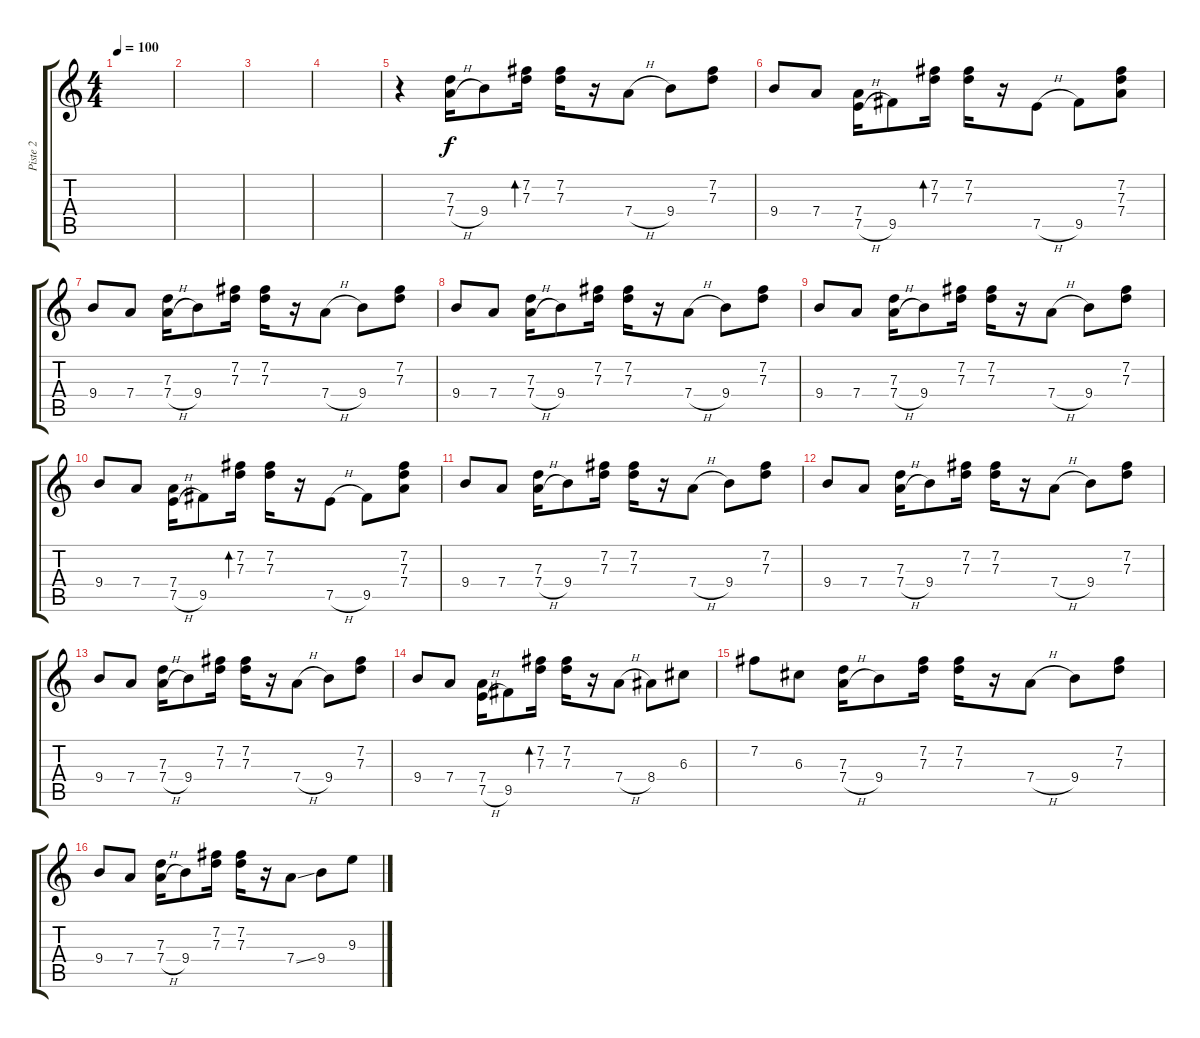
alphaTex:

\track ("Piste 2" "Piste 2") {instrument electricguitarclean}
\staff {score tabs}
\tuning (E4 B3 G3 D3 A2 E2) {hide}
\ts (4 4)
\tempo 100
\clef g2
\ks c
|
|
|
|
r.4 (7.3 7.4{h}).16 9.4.8 (7.2 7.3).16{bd 480} (7.2 7.3).16 r.16 7.4{h}.8 9.4.8 (7.2 7.3).8 |
9.4.8 7.4.8 (7.4 7.5{h}).16 9.5.8 (7.2 7.3).16{bd 480} (7.2 7.3).16 r.16 7.5{h}.8 9.5.8 (7.2 7.3 7.4).8 |
9.4.8 7.4.8 (7.3 7.4{h}).16 9.4.8 (7.2 7.3).16 (7.2 7.3).16 r.16 7.4{h}.8 9.4.8 (7.2 7.3).8 |
9.4.8 7.4.8 (7.3 7.4{h}).16 9.4.8 (7.2 7.3).16 (7.2 7.3).16 r.16 7.4{h}.8 9.4.8 (7.2 7.3).8 |
9.4.8 7.4.8 (7.3 7.4{h}).16 9.4.8 (7.2 7.3).16 (7.2 7.3).16 r.16 7.4{h}.8 9.4.8 (7.2 7.3).8 |
9.4.8 7.4.8 (7.4 7.5{h}).16 9.5.8 (7.2 7.3).16{bd 480} (7.2 7.3).16 r.16 7.5{h}.8 9.5.8 (7.2 7.3 7.4).8 |
9.4.8 7.4.8 (7.3 7.4{h}).16 9.4.8 (7.2 7.3).16 (7.2 7.3).16 r.16 7.4{h}.8 9.4.8 (7.2 7.3).8 |
9.4.8 7.4.8 (7.3 7.4{h}).16 9.4.8 (7.2 7.3).16 (7.2 7.3).16 r.16 7.4{h}.8 9.4.8 (7.2 7.3).8 |
9.4.8 7.4.8 (7.3 7.4{h}).16 9.4.8 (7.2 7.3).16 (7.2 7.3).16 r.16 7.4{h}.8 9.4.8 (7.2 7.3).8 |
9.4.8 7.4.8 (7.4 7.5{h}).16 9.5.8 (7.2 7.3).16{bd 480} (7.2 7.3).16 r.16 7.4{h}.8 8.4.8 6.3.8 |
7.2.8 6.3.8 (7.3 7.4{h}).16 9.4.8 (7.2 7.3).16 (7.2 7.3).16 r.16 7.4{h}.8 9.4.8 (7.2 7.3).8 |
9.4.8 7.4.8 (7.3 7.4{h}).16 9.4.8 (7.2 7.3).16 (7.2 7.3).16 r.16 7.4{ss}.8 9.4.8 9.3.8
